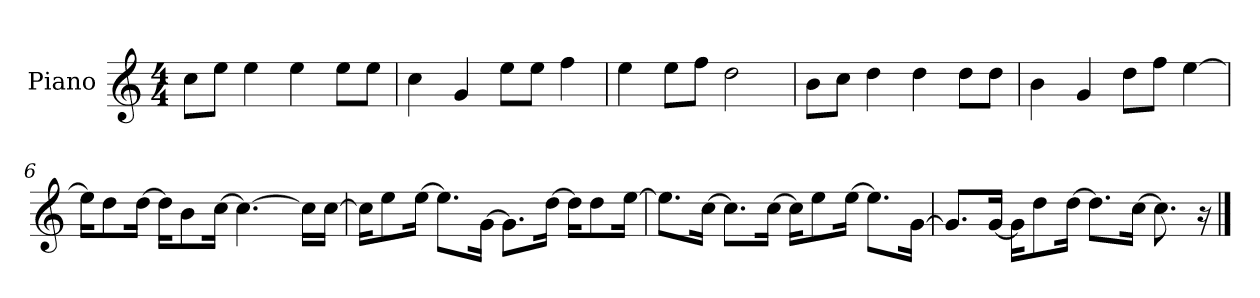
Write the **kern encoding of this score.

**kern
*part1
*staff1
*I"Piano
*I'P-no
*clefG2
*k[]
*M4/4
*MM90
=1
8cc\L
8ee\J
4ee\
4ee\
8ee\L
8ee\J
=2
4cc\
4g/
8ee\L
8ee\J
4ff\
=3
4ee\
8ee\L
8ff\J
2dd\
=4
8b\L
8cc\J
4dd\
4dd\
8dd\L
8dd\J
=5
4b\
4g/
8dd\L
8ff\J
[4ee\
=6
16ee\KL]
8dd\
[16dd\Jk
16dd\KL]
8b\
[16cc\Jk
4.cc\_
16cc\LL]
[16cc\JJ
!!LO:LB:g=z
=7
16cc\KL]
8ee\
[16ee\Jk
8.ee\L]
[16g\Jk
8.g\L]
[16dd\Jk
16dd\KL]
8dd\
[16ee\Jk
=8
8.ee\L]
[16cc\Jk
8.cc\L]
[16cc\Jk
16cc\KL]
8ee\
[16ee\Jk
8.ee\L]
[16g\Jk
=9
8.g/L]
[16g/Jk
16g\KL]
8dd\
[16dd\Jk
8.dd\L]
[16cc\Jk
8.cc\]
16r
==
*-
